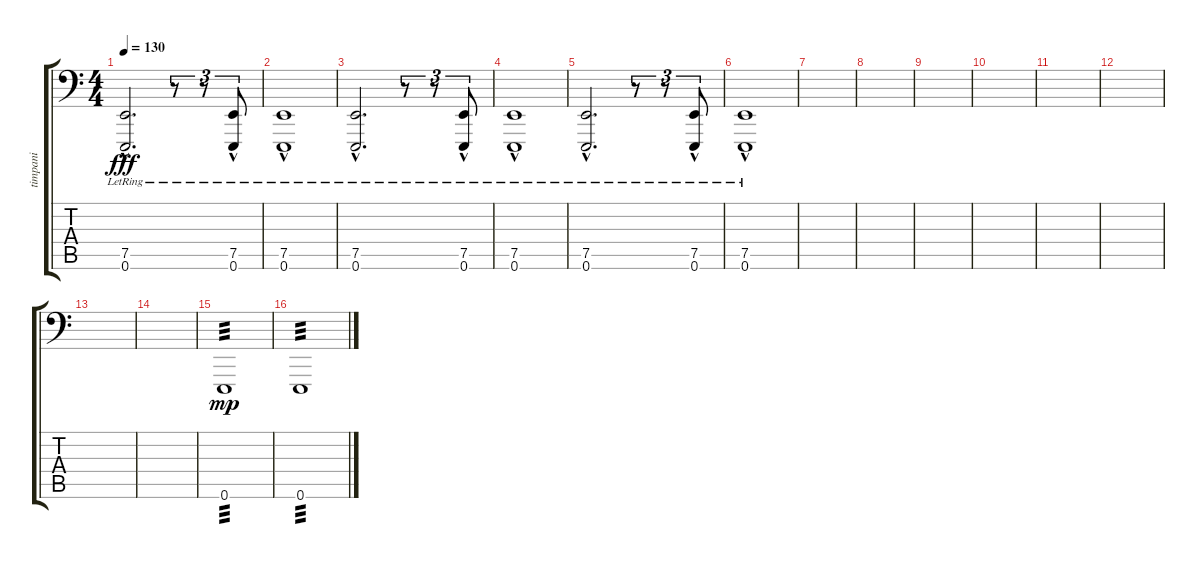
\track ("timpani" "timpani") {instrument timpani}
\staff {score tabs}
\tuning (E4 B3 G3 D3 A1 E1) {hide}
\ts (4 4)
\tempo 130
\clef f4
\ks c
(7.5{hac lr} 0.6{hac lr}).2{d dy fff} r.8{tu (3 2)} r.8{tu (3 2)} (7.5{hac lr} 0.6{hac lr}).8{tu (3 2)} |
(7.5{hac lr} 0.6{hac lr}).1 |
(7.5{hac lr} 0.6{hac lr}).2{d} r.8{tu (3 2)} r.8{tu (3 2)} (7.5{hac lr} 0.6{hac lr}).8{tu (3 2)} |
(7.5{hac lr} 0.6{hac lr}).1 |
(7.5{hac lr} 0.6{hac lr}).2{d} r.8{tu (3 2)} r.8{tu (3 2)} (7.5{hac lr} 0.6{hac lr}).8{tu (3 2)} |
(7.5{hac lr} 0.6{hac lr}).1 |
|
|
|
|
|
|
|
|
0.6.1{tp 3 dy mp} |
0.6.1{tp 3}
